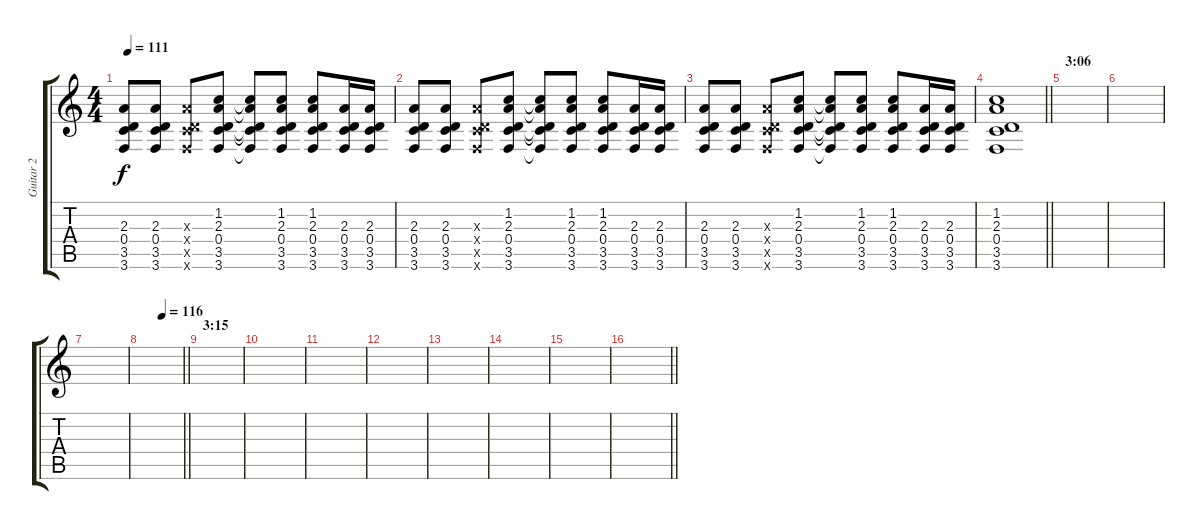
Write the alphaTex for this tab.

\track ("Guitar 2" "Guitar 2") {instrument acousticguitarsteel}
\staff {score tabs}
\tuning (E4 B3 G3 D3 A2 D2) {hide}
\ts (4 4)
\tempo 111
\clef g2
\ks c
(2.3 0.4 3.5 3.6).8{dy f volume 3} (2.3 0.4 3.5 3.6).8 (2.3{x} 0.4{x} 3.5{x} 3.6{x}).8 (1.2 2.3 0.4 3.5 3.6).8 (1.2{t} 2.3{t} 0.4{t} 3.5{t} 3.6{t}).8 (1.2 2.3 0.4 3.5 3.6).8 (1.2 2.3 0.4 3.5 3.6).8 (2.3 0.4 3.5 3.6).16 (2.3 0.4 3.5 3.6).16 |
(2.3 0.4 3.5 3.6).8 (2.3 0.4 3.5 3.6).8 (2.3{x} 0.4{x} 3.5{x} 3.6{x}).8 (1.2 2.3 0.4 3.5 3.6).8 (1.2{t} 2.3{t} 0.4{t} 3.5{t} 3.6{t}).8 (1.2 2.3 0.4 3.5 3.6).8 (1.2 2.3 0.4 3.5 3.6).8 (2.3 0.4 3.5 3.6).16 (2.3 0.4 3.5 3.6).16 |
(2.3 0.4 3.5 3.6).8 (2.3 0.4 3.5 3.6).8 (2.3{x} 0.4{x} 3.5{x} 3.6{x}).8 (1.2 2.3 0.4 3.5 3.6).8 (1.2{t} 2.3{t} 0.4{t} 3.5{t} 3.6{t}).8 (1.2 2.3 0.4 3.5 3.6).8 (1.2 2.3 0.4 3.5 3.6).8 (2.3 0.4 3.5 3.6).16 (2.3 0.4 3.5 3.6).16 |
\barLineRight lightlight
(1.2 2.3 0.4 3.5 3.6).1 |
\section ("" "3:06")
|
|
|
\tempo (116 0.5)
\barLineRight lightlight
|
\section ("" "3:15")
|
|
|
|
|
|
|
\barLineRight lightlight
